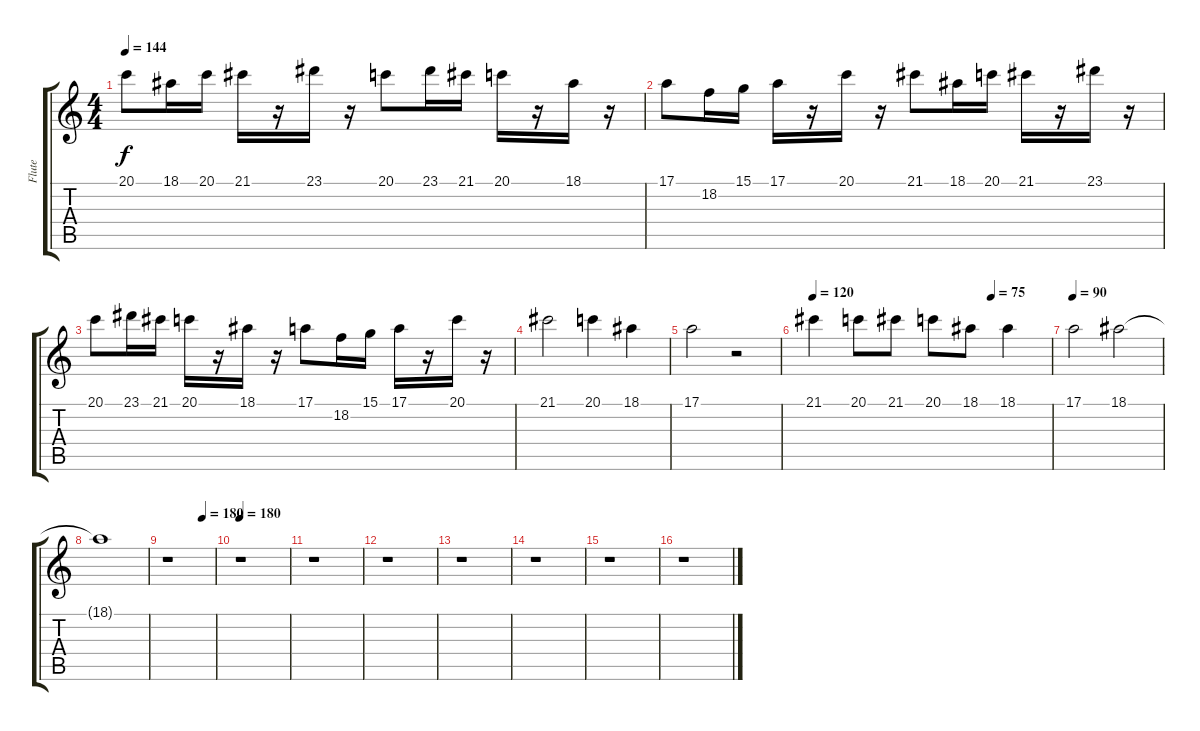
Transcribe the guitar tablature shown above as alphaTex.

\track ("Flute" "Flute") {instrument flute}
\staff {score tabs}
\tuning (E4 B3 G3 D3 A2 E2) {hide}
\ts (4 4)
\tempo 144
\clef g2
\ks c
20.1.8{dy f} 18.1.16 20.1.16 21.1.16 r.16 23.1.16 r.16 20.1.8 23.1.16 21.1.16 20.1.16 r.16 18.1.16 r.16 |
17.1.8 18.2.16 15.1.16 17.1.16 r.16 20.1.16 r.16 21.1.8 18.1.16 20.1.16 21.1.16 r.16 23.1.16 r.16 |
20.1.8 23.1.16 21.1.16 20.1.16 r.16 18.1.16 r.16 17.1.8 18.2.16 15.1.16 17.1.16 r.16 20.1.16 r.16 |
21.1.2 20.1.4 18.1.4 |
17.1.2 r.2 |
\tempo 120
\tempo (75 0.75)
21.1.4 20.1.8 21.1.8 20.1.8 18.1.8 18.1.4 |
\tempo 90
17.1.2 18.1.2 |
18.1{t}.1 |
\tempo (180 0.75)
r.1 |
\tempo 180
r.1 |
r.1 |
r.1 |
r.1 |
r.1 |
r.1 |
r.1
